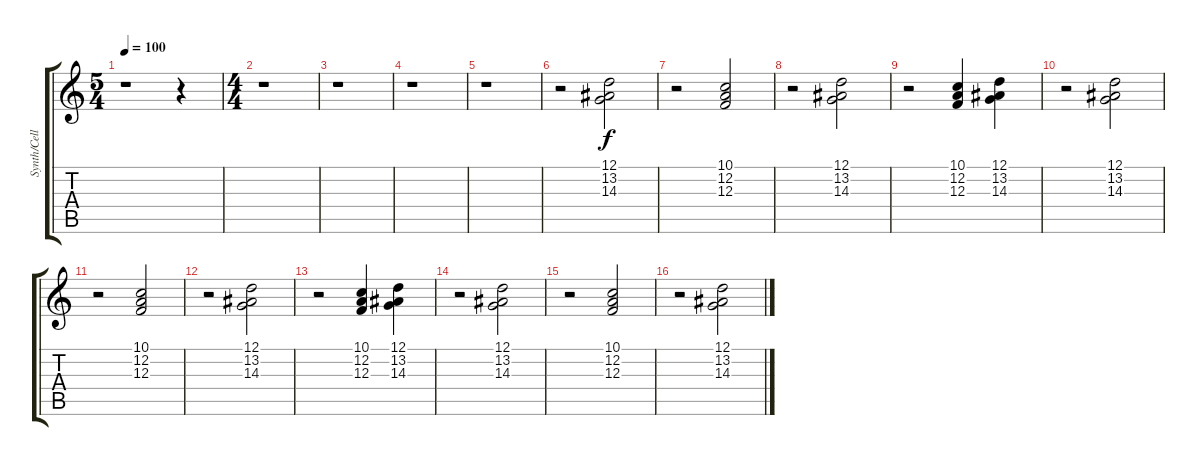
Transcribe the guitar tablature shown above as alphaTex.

\track ("Synth/Cello 1" "Synth/Cell") {instrument stringensemble2}
\staff {score tabs}
\tuning (D4 A3 F3 C3 G2 D2) {hide}
\ts (5 4)
\tempo 100
\clef g2
\ks c
r.1{dy f} r.4 |
\ts (4 4)
r.1 |
r.1 |
r.1 |
r.1 |
r.2 (12.1 13.2 14.3).2 |
r.2 (10.1 12.2 12.3).2 |
r.2 (12.1 13.2 14.3).2 |
r.2 (10.1 12.2 12.3).4 (12.1 13.2 14.3).4 |
r.2 (12.1 13.2 14.3).2 |
r.2 (10.1 12.2 12.3).2 |
r.2 (12.1 13.2 14.3).2 |
r.2 (10.1 12.2 12.3).4 (12.1 13.2 14.3).4 |
r.2 (12.1 13.2 14.3).2 |
r.2 (10.1 12.2 12.3).2 |
r.2 (12.1 13.2 14.3).2
